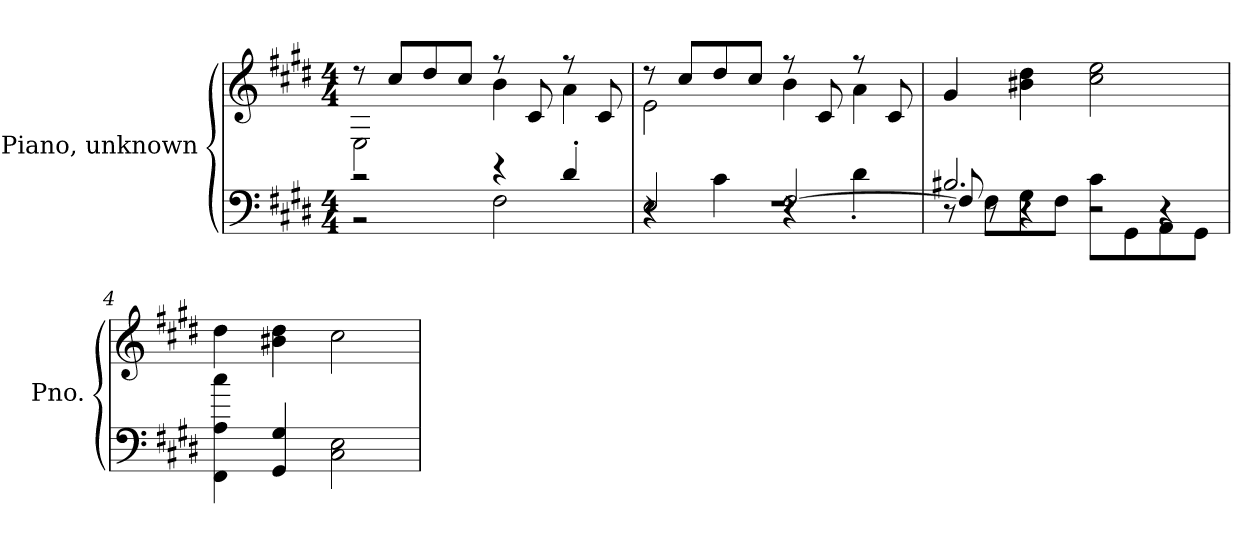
**kern	**kern
*part1	*part1
*staff2	*staff1
*I"Piano, unknown	*
*I'Pno.	*
*clefF4	*clefG2
*k[f#c#g#d#]	*k[f#c#g#d#]
*M4/4	*M4/4
*MM120	*MM120
=1	=1
*^	*^
2r	2r	8r	2E\
.	.	8cc#/L	.
.	.	8dd#/	.
.	.	8cc#/J	.
4r	2F#\	8r	4b\
.	.	8c#/	.
4d#'/	.	8r	4a\
.	.	8c#/	.
=2	=2	=2	=2
*	*^	*	*
1r	4r	2E/	8r	2e\
.	.	.	8cc#/L	.
.	4c#\	.	8dd#/	.
.	.	.	8cc#/J	.
.	4r	[2F#/	8r	4b\
.	.	.	8c#/	.
.	4d#'\	.	8r	4a\
.	.	.	8c#/	.
*	*	*	*v	*v
=3	=3	=3	=3
2.B#X/	8r	8F#/]	4g#/
.	8F#\L	8r	.
.	8G#\	4r	4b#X\ 4dd#\
.	8F#\J	.	.
.	8c#\L	2r	2cc#\ 2ee\
.	8GG#\	.	.
4r	8AA\	.	.
.	8GG#\J	.	.
*v	*v	*v	*
=4	=4
4FF#\ 4A\ 4cc#\	4dd#\
4GG#/ 4G#/	4b#X\ 4dd#\
2C#\ 2E\	2cc#\
=	=
*-	*-
